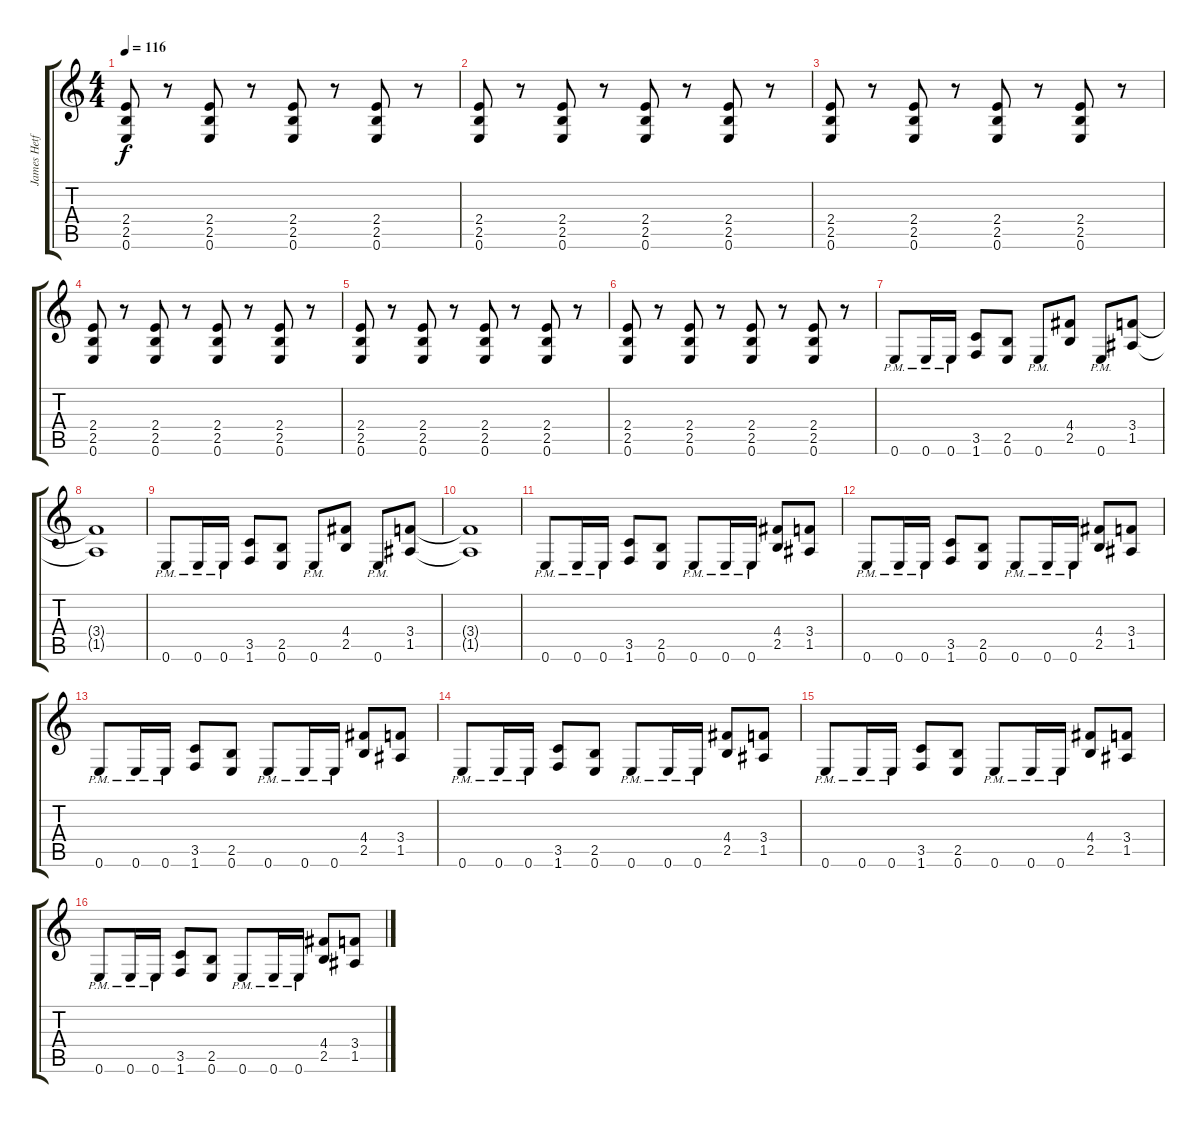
\track ("James Hetfield" "James Hetf") {instrument overdrivenguitar}
\staff {score tabs}
\tuning (E4 B3 G3 D3 A2 E2) {hide}
\ts (4 4)
\tempo 116
\clef g2
\ks c
(2.4 2.5 0.6).8{dy f instrument overdrivenguitar} r.8 (2.4 2.5 0.6).8 r.8 (2.4 2.5 0.6).8 r.8 (2.4 2.5 0.6).8 r.8 |
(2.4 2.5 0.6).8 r.8 (2.4 2.5 0.6).8 r.8 (2.4 2.5 0.6).8 r.8 (2.4 2.5 0.6).8 r.8 |
(2.4 2.5 0.6).8 r.8 (2.4 2.5 0.6).8 r.8 (2.4 2.5 0.6).8 r.8 (2.4 2.5 0.6).8 r.8 |
(2.4 2.5 0.6).8 r.8 (2.4 2.5 0.6).8 r.8 (2.4 2.5 0.6).8 r.8 (2.4 2.5 0.6).8 r.8 |
(2.4 2.5 0.6).8 r.8 (2.4 2.5 0.6).8 r.8 (2.4 2.5 0.6).8 r.8 (2.4 2.5 0.6).8 r.8 |
(2.4 2.5 0.6).8 r.8 (2.4 2.5 0.6).8 r.8 (2.4 2.5 0.6).8 r.8 (2.4 2.5 0.6).8 r.8 |
0.6{pm}.8 0.6{pm}.16 0.6{pm}.16 (3.5 1.6).8 (2.5 0.6).8 0.6{pm}.8 (4.4 2.5).8 0.6{pm}.8 (3.4 1.5).8 |
(3.4{t} 1.5{t}).1 |
0.6{pm}.8 0.6{pm}.16 0.6{pm}.16 (3.5 1.6).8 (2.5 0.6).8 0.6{pm}.8 (4.4 2.5).8 0.6{pm}.8 (3.4 1.5).8 |
(3.4{t} 1.5{t}).1 |
0.6{pm}.8 0.6{pm}.16 0.6{pm}.16 (3.5 1.6).8 (2.5 0.6).8 0.6{pm}.8 0.6{pm}.16 0.6{pm}.16 (4.4 2.5).8 (3.4 1.5).8 |
0.6{pm}.8 0.6{pm}.16 0.6{pm}.16 (3.5 1.6).8 (2.5 0.6).8 0.6{pm}.8 0.6{pm}.16 0.6{pm}.16 (4.4 2.5).8 (3.4 1.5).8 |
0.6{pm}.8 0.6{pm}.16 0.6{pm}.16 (3.5 1.6).8 (2.5 0.6).8 0.6{pm}.8 0.6{pm}.16 0.6{pm}.16 (4.4 2.5).8 (3.4 1.5).8 |
0.6{pm}.8 0.6{pm}.16 0.6{pm}.16 (3.5 1.6).8 (2.5 0.6).8 0.6{pm}.8 0.6{pm}.16 0.6{pm}.16 (4.4 2.5).8 (3.4 1.5).8 |
0.6{pm}.8 0.6{pm}.16 0.6{pm}.16 (3.5 1.6).8 (2.5 0.6).8 0.6{pm}.8 0.6{pm}.16 0.6{pm}.16 (4.4 2.5).8 (3.4 1.5).8 |
0.6{pm}.8 0.6{pm}.16 0.6{pm}.16 (3.5 1.6).8 (2.5 0.6).8 0.6{pm}.8 0.6{pm}.16 0.6{pm}.16 (4.4 2.5).8 (3.4 1.5).8
